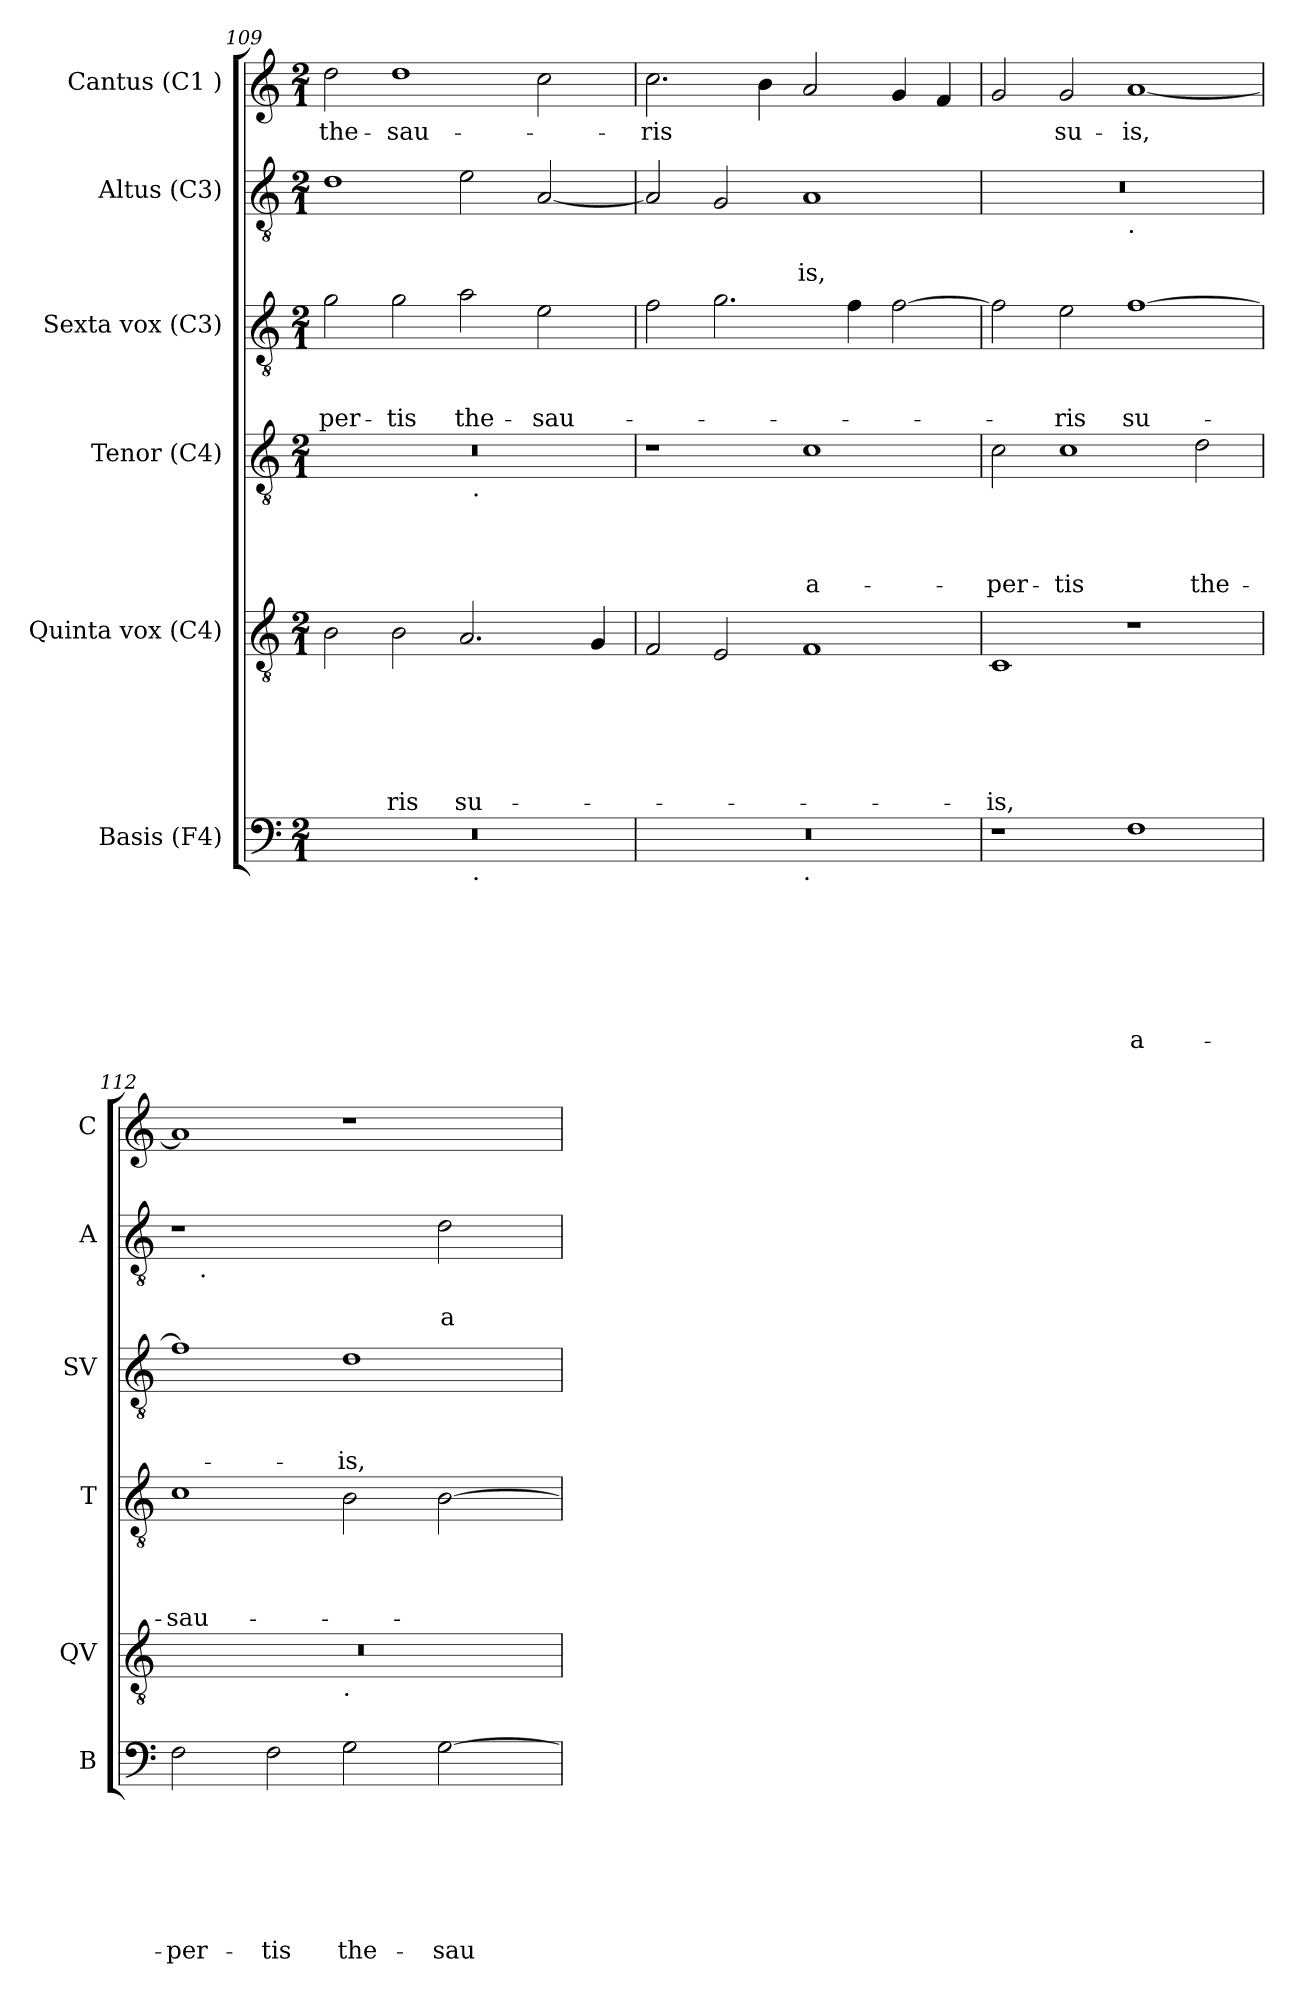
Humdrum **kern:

**kern	**text	**text	**text	**text	**text	**text	**text	**kern	**text	**text	**text	**text	**text	**text	**kern	**text	**text	**text	**text	**kern	**text	**text	**text	**kern	**text	**text	**kern	**text
*part6	*part6	*part6	*part6	*part6	*part6	*part6	*part6	*part5	*part5	*part5	*part5	*part5	*part5	*part5	*part4	*part4	*part4	*part4	*part4	*part3	*part3	*part3	*part3	*part2	*part2	*part2	*part1	*part1
*staff6	*staff6	*staff6	*staff6	*staff6	*staff6	*staff6	*staff6	*staff5	*staff5	*staff5	*staff5	*staff5	*staff5	*staff5	*staff4	*staff4	*staff4	*staff4	*staff4	*staff3	*staff3	*staff3	*staff3	*staff2	*staff2	*staff2	*staff1	*staff1
*I"Basis (F4)	*	*	*	*	*	*	*	*I"Quinta vox (C4)	*	*	*	*	*	*	*I"Tenor (C4)	*	*	*	*	*I"Sexta vox (C3)	*	*	*	*I"Altus (C3)	*	*	*I"Cantus (C1 )	*
*I'B	*	*	*	*	*	*	*	*I'QV	*	*	*	*	*	*	*I'T	*	*	*	*	*I'SV	*	*	*	*I'A	*	*	*I'C	*
!!LO:LB:g=z
*clefF4	*	*	*	*	*	*	*	*clefGv2	*	*	*	*	*	*	*clefGv2	*	*	*	*	*clefGv2	*	*	*	*clefGv2	*	*	*clefG2	*
*k[]	*	*	*	*	*	*	*	*k[]	*	*	*	*	*	*	*k[]	*	*	*	*	*k[]	*	*	*	*k[]	*	*	*k[]	*
*C:	*	*	*	*	*	*	*	*C:	*	*	*	*	*	*	*C:	*	*	*	*	*C:	*	*	*	*C:	*	*	*C:	*
*M2/1	*	*	*	*	*	*	*	*M2/1	*	*	*	*	*	*	*M2/1	*	*	*	*	*M2/1	*	*	*	*M2/1	*	*	*M2/1	*
=109	=109	=109	=109	=109	=109	=109	=109	=109	=109	=109	=109	=109	=109	=109	=109	=109	=109	=109	=109	=109	=109	=109	=109	=109	=109	=109	=109	=109
!	!	!	!	!	!	!	!	!	!	!	!	!	!	!	!	!	!	!	!	!	!	!	!LO:LY:b	!	!	!	!	!LO:LY:b
*^	*	*	*	*	*	*	*	*	*	*	*	*	*	*	*^	*	*	*	*	*	*	*	*	*	*	*	*	*
0r	1ryy	.	.	.	.	.	.	.	2B\	.	.	.	.	.	.	0r	1ryy	.	.	.	.	2g\	.	.	-per-	1d	.	.	2dd\	the-
!	!	!	!	!	!	!	!	!	!	!	!	!	!	!	!LO:LY:b	!	!	!	!	!	!	!	!	!	!LO:LY:b	!	!	!	!	!LO:LY:b
.	.	.	.	.	.	.	.	.	2B\	.	.	.	.	.	-ris	.	.	.	.	.	.	2g\	.	.	-tis	.	.	.	1dd	-sau-
!	!	!	!	!	!	!	!	!	!	!	!	!	!	!	!LO:LY:b	!	!	!	!	!	!	!	!	!	!LO:LY:b	!	!	!	!	!
.	32ryy	.	.	.	.	.	.	.	2.A/	.	.	.	.	.	su-	.	32ryy	.	.	.	.	2a\	.	.	the-	2e\	.	.	.	.
!	!	!	!	!	!	!	!	!	!	!	!	!	!	!	!	!	!LO:TX:b:t=.	!	!	!	!	!	!	!	!	!	!	!	!	!
!	!LO:TX:b:t=.	!	!	!	!	!	!	!	!	!	!	!	!	!	!	!	!	!	!	!	!	!	!	!	!	!	!	!	!	!
.	2ryy	.	.	.	.	.	.	.	.	.	.	.	.	.	.	.	2ryy	.	.	.	.	.	.	.	.	.	.	.	.	.
!	!	!	!	!	!	!	!	!	!	!	!	!	!	!	!	!	!	!	!	!	!	!	!	!	!LO:LY:b	!	!	!	!	!
.	.	.	.	.	.	.	.	.	.	.	.	.	.	.	.	.	.	.	.	.	.	2e\	.	.	-sau-	[<2A/	.	.	2cc\	.
.	4...ryy	.	.	.	.	.	.	.	.	.	.	.	.	.	.	.	4...ryy	.	.	.	.	.	.	.	.	.	.	.	.	.
.	.	.	.	.	.	.	.	.	4G/	.	.	.	.	.	.	.	.	.	.	.	.	.	.	.	.	.	.	.	.	.
=110	=110	=110	=110	=110	=110	=110	=110	=110	=110	=110	=110	=110	=110	=110	=110	=110	=110	=110	=110	=110	=110	=110	=110	=110	=110	=110	=110	=110	=110	=110
!	!	!	!	!	!	!	!	!	!	!	!	!	!	!	!	!	!	!	!	!	!	!	!	!	!	!	!	!	!	!LO:LY:b
*	*	*	*	*	*	*	*	*	*	*	*	*	*	*	*	*v	*v	*	*	*	*	*	*	*	*	*	*	*	*	*
0r	1ryy	.	.	.	.	.	.	.	2F/	.	.	.	.	.	.	1r	.	.	.	.	2f\	.	.	.	2A/]	.	.	2.cc\	-ris
.	.	.	.	.	.	.	.	.	2E/	.	.	.	.	.	.	.	.	.	.	.	2.g\	.	.	.	2G/	.	.	.	.
.	.	.	.	.	.	.	.	.	.	.	.	.	.	.	.	.	.	.	.	.	.	.	.	.	.	.	.	4b\	.
!	!LO:TX:b:t=.	!	!	!	!	!	!	!	!	!	!	!	!	!	!	!	!	!	!	!	!	!	!	!	!	!	!	!	!
!	!	!	!	!	!	!	!	!	!	!	!	!	!	!	!	!	!	!	!	!LO:LY:b:rj	!	!	!	!	!	!	!LO:LY:b	!	!
.	1ryy	.	.	.	.	.	.	.	1F	.	.	.	.	.	.	1c	.	.	.	a-	.	.	.	.	1A	.	-is,	2a/	.
.	.	.	.	.	.	.	.	.	.	.	.	.	.	.	.	.	.	.	.	.	4f\	.	.	.	.	.	.	.	.
.	.	.	.	.	.	.	.	.	.	.	.	.	.	.	.	.	.	.	.	.	[>2f\	.	.	.	.	.	.	4g/	.
.	.	.	.	.	.	.	.	.	.	.	.	.	.	.	.	.	.	.	.	.	.	.	.	.	.	.	.	4f/	.
=111	=111	=111	=111	=111	=111	=111	=111	=111	=111	=111	=111	=111	=111	=111	=111	=111	=111	=111	=111	=111	=111	=111	=111	=111	=111	=111	=111	=111	=111
!	!	!	!	!	!	!	!	!	!	!	!	!	!	!	!LO:LY:b	!	!	!	!	!LO:LY:b	!	!	!	!	!	!	!	!	!
*v	*v	*	*	*	*	*	*	*	*	*	*	*	*	*	*	*	*	*	*	*	*	*	*	*	*^	*	*	*	*
1r	.	.	.	.	.	.	.	1C	.	.	.	.	.	-is,	2c\	.	.	.	-per-	2f\]	.	.	.	0r	1ryy	.	.	2g/	.
!	!	!	!	!	!	!	!	!	!	!	!	!	!	!	!	!	!	!	!LO:LY:b	!	!	!	!LO:LY:b	!	!	!	!	!	!LO:LY:b
.	.	.	.	.	.	.	.	.	.	.	.	.	.	.	1c	.	.	.	-tis	2e\	.	.	-ris	.	.	.	.	2g/	su-
!	!	!	!	!	!	!	!	!	!	!	!	!	!	!	!	!	!	!	!	!	!	!	!	!	!LO:TX:b:t=.	!	!	!	!
!	!	!	!	!	!	!	!LO:LY:b:rj	!	!	!	!	!	!	!	!	!	!	!	!	!	!	!	!LO:LY:b	!	!	!	!	!	!LO:LY:b
1F	.	.	.	.	.	.	a-	1r	.	.	.	.	.	.	.	.	.	.	.	[>1f	.	.	su-	.	1ryy	.	.	[<1a	-is,
!	!	!	!	!	!	!	!	!	!	!	!	!	!	!	!	!	!	!	!LO:LY:b	!	!	!	!	!	!	!	!	!	!
.	.	.	.	.	.	.	.	.	.	.	.	.	.	.	2d\	.	.	.	the-	.	.	.	.	.	.	.	.	.	.
=112	=112	=112	=112	=112	=112	=112	=112	=112	=112	=112	=112	=112	=112	=112	=112	=112	=112	=112	=112	=112	=112	=112	=112	=112	=112	=112	=112	=112	=112
!	!	!	!	!	!	!	!LO:LY:b	!	!	!	!	!	!	!	!	!	!	!	!LO:LY:b	!	!	!	!	!	!	!	!	!	!
*	*	*	*	*	*	*	*	*^	*	*	*	*	*	*	*	*	*	*	*	*	*	*	*	*	*	*	*	*	*
2F\	.	.	.	.	.	.	-per-	0r	1ryy	.	.	.	.	.	.	1c	.	.	.	-sau-	1f]	.	.	.	1r	16.ryy	.	.	1a]	.
!	!	!	!	!	!	!	!	!	!	!	!	!	!	!	!	!	!	!	!	!	!	!	!	!	!	!LO:TX:b:t=.	!	!	!	!
.	.	.	.	.	.	.	.	.	.	.	.	.	.	.	.	.	.	.	.	.	.	.	.	.	.	1ryy	.	.	.	.
!	!	!	!	!	!	!	!LO:LY:b	!	!	!	!	!	!	!	!	!	!	!	!	!	!	!	!	!	!	!	!	!	!	!
2F\	.	.	.	.	.	.	-tis	.	.	.	.	.	.	.	.	.	.	.	.	.	.	.	.	.	.	.	.	.	.	.
!	!	!	!	!	!	!	!	!	!LO:TX:b:t=.	!	!	!	!	!	!	!	!	!	!	!	!	!	!	!	!	!	!	!	!	!
!	!	!	!	!	!	!	!LO:LY:b	!	!	!	!	!	!	!	!	!	!	!	!	!	!	!	!	!LO:LY:b	!	!	!	!	!	!
2G\	.	.	.	.	.	.	the-	.	1ryy	.	.	.	.	.	.	2B\	.	.	.	.	1d	.	.	-is,	2ryy	.	.	.	1r	.
.	.	.	.	.	.	.	.	.	.	.	.	.	.	.	.	.	.	.	.	.	.	.	.	.	.	2ryy	.	.	.	.
!	!	!	!	!	!	!	!LO:LY:b	!	!	!	!	!	!	!	!	!	!	!	!	!	!	!	!	!	!	!	!	!LO:LY:b	!	!
[>2G\	.	.	.	.	.	.	-sau-	.	.	.	.	.	.	.	.	[>2B\	.	.	.	.	.	.	.	.	2d\	.	.	a-	.	.
.	.	.	.	.	.	.	.	.	.	.	.	.	.	.	.	.	.	.	.	.	.	.	.	.	.	4ryy	.	.	.	.
.	.	.	.	.	.	.	.	.	.	.	.	.	.	.	.	.	.	.	.	.	.	.	.	.	.	8ryy	.	.	.	.
.	.	.	.	.	.	.	.	.	.	.	.	.	.	.	.	.	.	.	.	.	.	.	.	.	.	32ryy	.	.	.	.
*	*	*	*	*	*	*	*	*v	*v	*	*	*	*	*	*	*	*	*	*	*	*	*	*	*	*v	*v	*	*	*	*
=	=	=	=	=	=	=	=	=	=	=	=	=	=	=	=	=	=	=	=	=	=	=	=	=	=	=	=	=
*-	*-	*-	*-	*-	*-	*-	*-	*-	*-	*-	*-	*-	*-	*-	*-	*-	*-	*-	*-	*-	*-	*-	*-	*-	*-	*-	*-	*-
